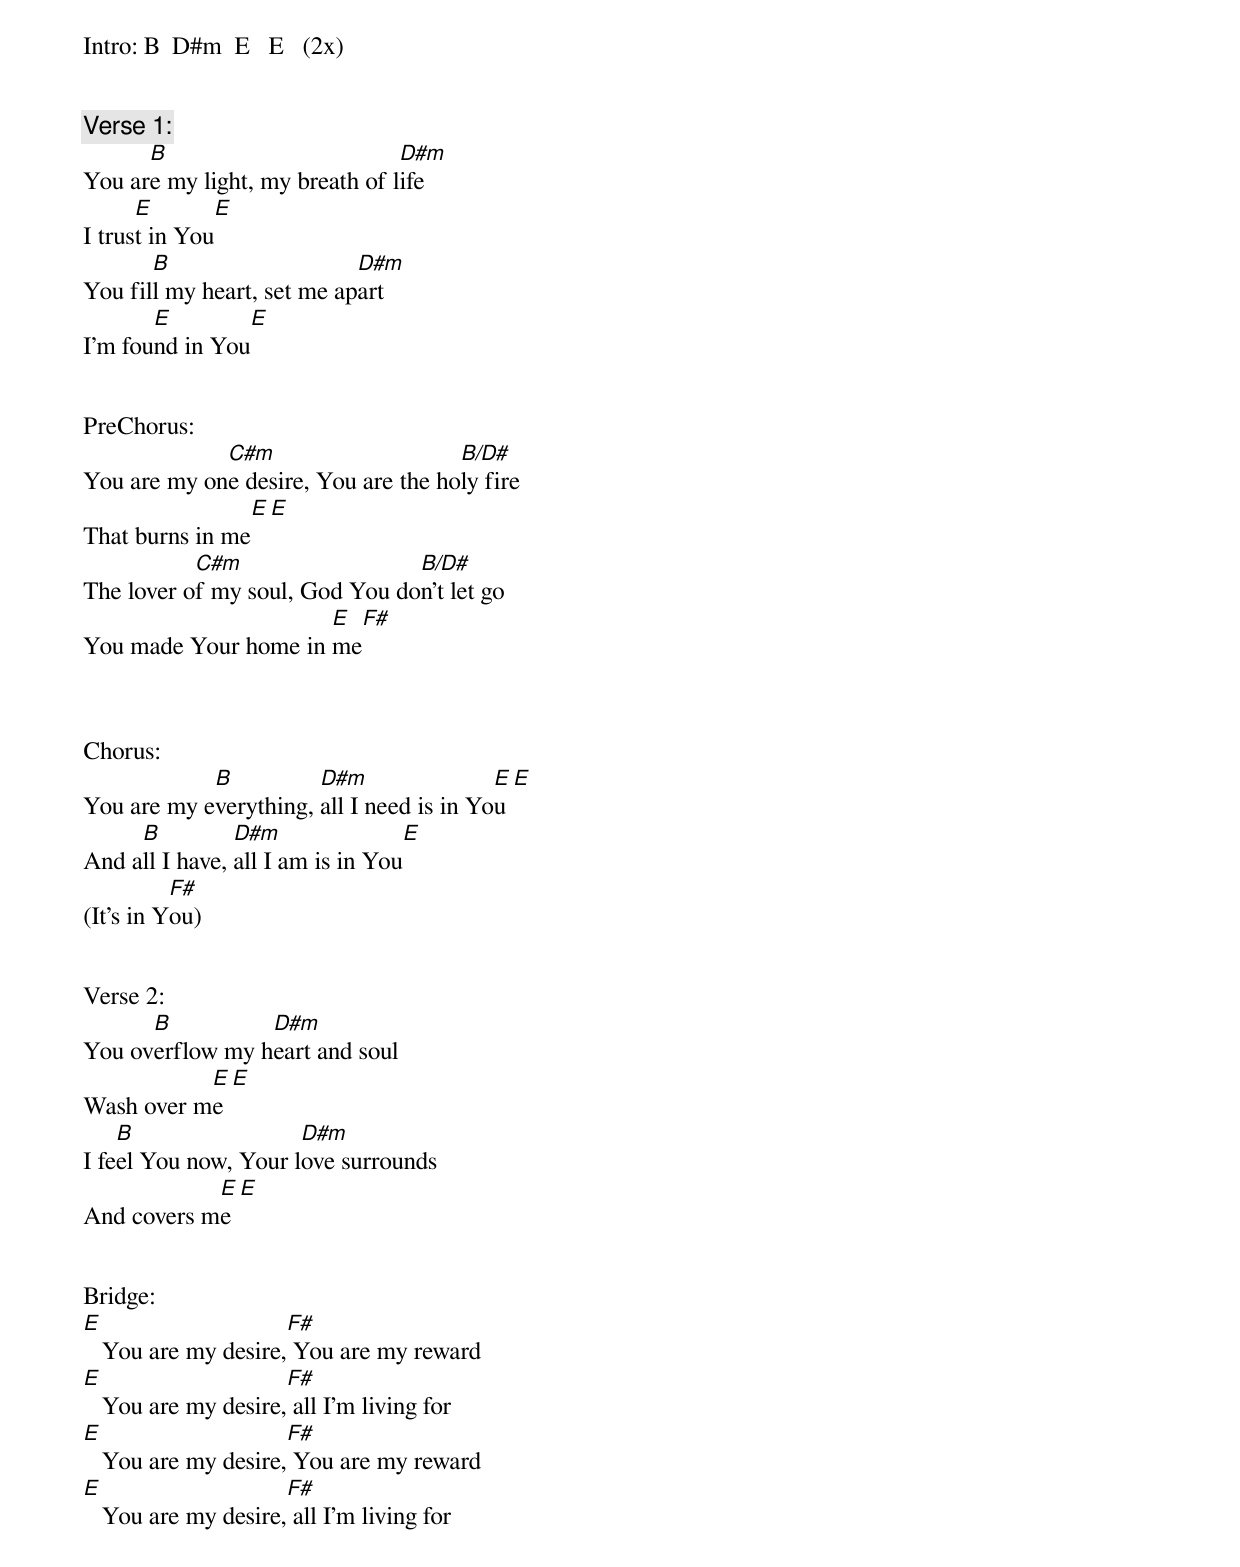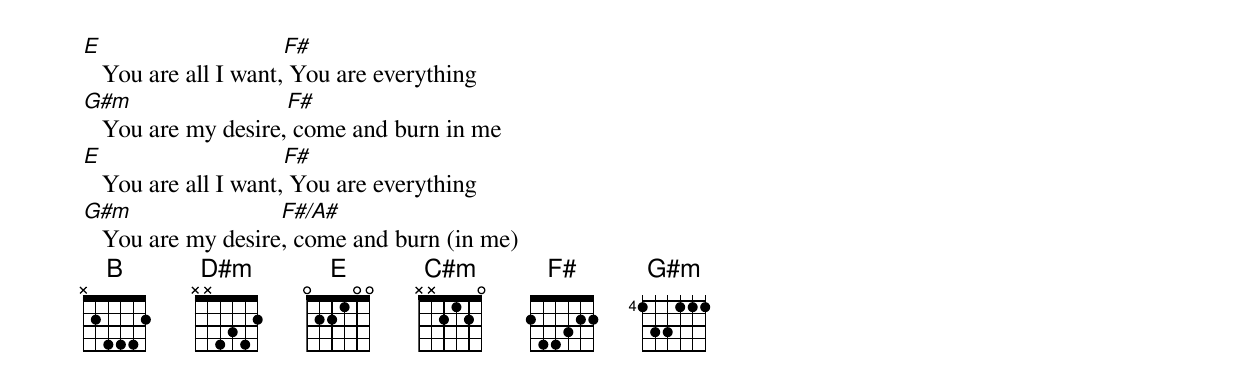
Intro: B  D#m  E   E   (2x)


Verse 1:
      B                         D#m
You are my light, my breath of life
      E              E
I trust in You
       B                    D#m
You fill my heart, set me apart
       E               E
I’m found in You


PreChorus:
             C#m                     B/D#
You are my one desire, You are the holy fire
                E            E
That burns in me
           C#m                  B/D#
The lover of my soul, God You don’t let go
                      E            F#
You made Your home in me



Chorus:
            B          D#m                E            E
You are my everything, all I need is in You
     B          D#m                   E
And all I have, all I am is in You
          F#
(It’s in You)


Verse 2:
      B          D#m
You overflow my heart and soul
           E              E
Wash over me
    B                 D#m
I feel You now, Your love surrounds
            E               E
And covers me


Bridge:
E                    F#
   You are my desire, You are my reward
E                    F#
   You are my desire, all I’m living for
E                    F#
   You are my desire, You are my reward
E                    F#
   You are my desire, all I’m living for

E                     F#
   You are all I want, You are everything
G#m                  F#
   You are my desire, come and burn in me
E                     F#
   You are all I want, You are everything
G#m                 F#/A#
   You are my desire, come and burn (in me)
